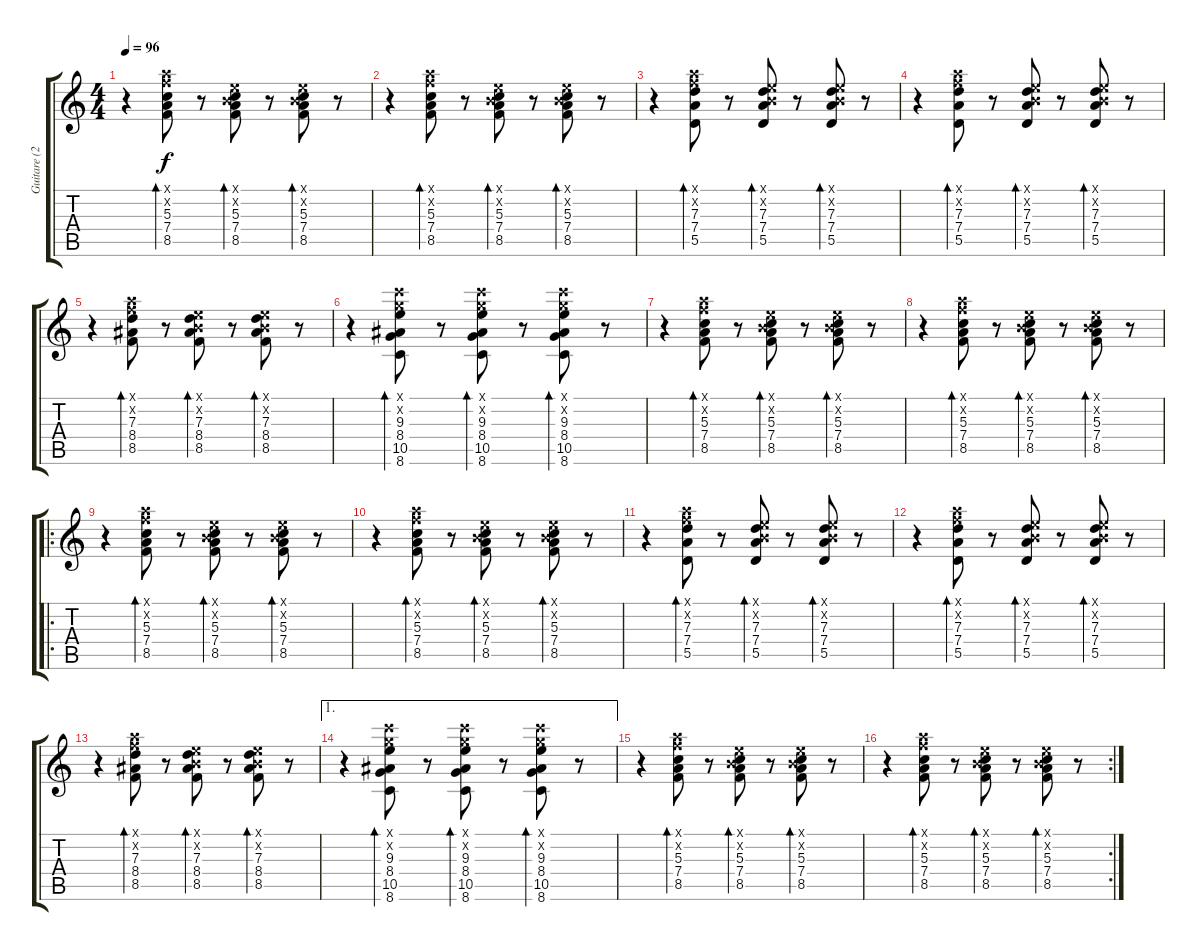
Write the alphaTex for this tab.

\track ("Guitare (2)" "Guitare (2") {instrument acousticguitarnylon}
\staff {score tabs}
\tuning (E4 B3 G3 D3 A2 E2) {hide}
\ts (4 4)
\tempo 96
\clef g2
\ks c
r.4{dy f instrument acousticguitarnylon} (5.1{x} 6.2{x} 5.3 7.4 8.5).8{bd 30} r.8 (0.1{x} 0.2{x} 5.3 7.4 8.5).8{bd 30} r.8 (0.1{x} 0.2{x} 5.3 7.4 8.5).8{bd 30} r.8 |
r.4 (5.1{x} 6.2{x} 5.3 7.4 8.5).8{bd 30} r.8 (0.1{x} 0.2{x} 5.3 7.4 8.5).8{bd 30} r.8 (0.1{x} 0.2{x} 5.3 7.4 8.5).8{bd 30} r.8 |
r.4 (5.1{x} 6.2{x} 7.3 7.4 5.5).8{bd 30} r.8 (0.1{x} 0.2{x} 7.3 7.4 5.5).8{bd 30} r.8 (0.1{x} 0.2{x} 7.3 7.4 5.5).8{bd 30} r.8 |
r.4 (5.1{x} 6.2{x} 7.3 7.4 5.5).8{bd 30} r.8 (0.1{x} 0.2{x} 7.3 7.4 5.5).8{bd 30} r.8 (0.1{x} 0.2{x} 7.3 7.4 5.5).8{bd 30} r.8 |
r.4 (5.1{x} 6.2{x} 7.3 8.4 8.5).8{bd 30} r.8 (0.1{x} 0.2{x} 7.3 8.4 8.5).8{bd 30} r.8 (0.1{x} 0.2{x} 7.3 8.4 8.5).8{bd 30} r.8 |
r.4 (8.1{x} 8.2{x} 9.3 8.4 10.5 8.6).8{bd 30} r.8 (8.1{x} 8.2{x} 9.3 8.4 10.5 8.6).8{bd 30} r.8 (8.1{x} 8.2{x} 9.3 8.4 10.5 8.6).8{bd 30} r.8 |
r.4 (5.1{x} 6.2{x} 5.3 7.4 8.5).8{bd 30} r.8 (0.1{x} 0.2{x} 5.3 7.4 8.5).8{bd 30} r.8 (0.1{x} 0.2{x} 5.3 7.4 8.5).8{bd 30} r.8 |
r.4 (5.1{x} 6.2{x} 5.3 7.4 8.5).8{bd 30} r.8 (0.1{x} 0.2{x} 5.3 7.4 8.5).8{bd 30} r.8 (0.1{x} 0.2{x} 5.3 7.4 8.5).8{bd 30} r.8 |
\ro
r.4 (5.1{x} 6.2{x} 5.3 7.4 8.5).8{bd 30} r.8 (0.1{x} 0.2{x} 5.3 7.4 8.5).8{bd 30} r.8 (0.1{x} 0.2{x} 5.3 7.4 8.5).8{bd 30} r.8 |
r.4 (5.1{x} 6.2{x} 5.3 7.4 8.5).8{bd 30} r.8 (0.1{x} 0.2{x} 5.3 7.4 8.5).8{bd 30} r.8 (0.1{x} 0.2{x} 5.3 7.4 8.5).8{bd 30} r.8 |
r.4 (5.1{x} 6.2{x} 7.3 7.4 5.5).8{bd 30} r.8 (0.1{x} 0.2{x} 7.3 7.4 5.5).8{bd 30} r.8 (0.1{x} 0.2{x} 7.3 7.4 5.5).8{bd 30} r.8 |
r.4 (5.1{x} 6.2{x} 7.3 7.4 5.5).8{bd 30} r.8 (0.1{x} 0.2{x} 7.3 7.4 5.5).8{bd 30} r.8 (0.1{x} 0.2{x} 7.3 7.4 5.5).8{bd 30} r.8 |
r.4 (5.1{x} 6.2{x} 7.3 8.4 8.5).8{bd 30} r.8 (0.1{x} 0.2{x} 7.3 8.4 8.5).8{bd 30} r.8 (0.1{x} 0.2{x} 7.3 8.4 8.5).8{bd 30} r.8 |
\ae 1
r.4 (8.1{x} 8.2{x} 9.3 8.4 10.5 8.6).8{bd 30} r.8 (8.1{x} 8.2{x} 9.3 8.4 10.5 8.6).8{bd 30} r.8 (8.1{x} 8.2{x} 9.3 8.4 10.5 8.6).8{bd 30} r.8 |
r.4 (5.1{x} 6.2{x} 5.3 7.4 8.5).8{bd 30} r.8 (0.1{x} 0.2{x} 5.3 7.4 8.5).8{bd 30} r.8 (0.1{x} 0.2{x} 5.3 7.4 8.5).8{bd 30} r.8 |
\rc 2
r.4 (5.1{x} 6.2{x} 5.3 7.4 8.5).8{bd 30} r.8 (0.1{x} 0.2{x} 5.3 7.4 8.5).8{bd 30} r.8 (0.1{x} 0.2{x} 5.3 7.4 8.5).8{bd 30} r.8
